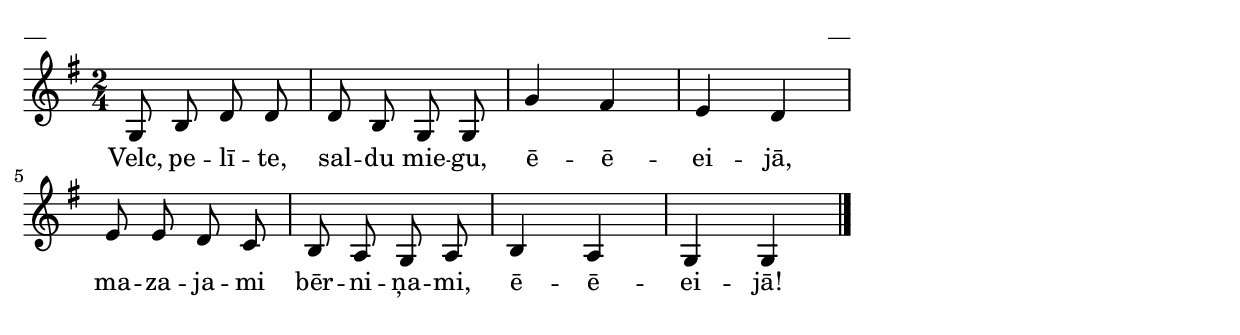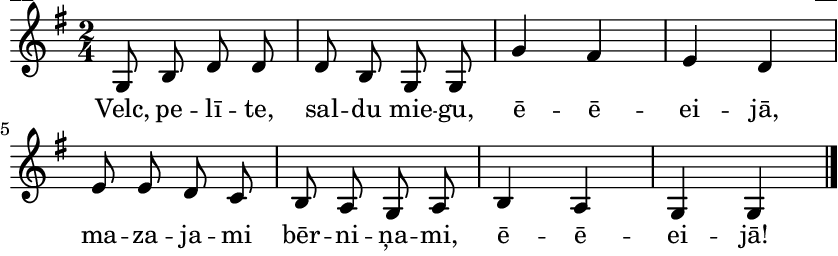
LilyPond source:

\version "2.13.18"
#(ly:set-option 'crop #t)

%\header {
%    title = "Velc, pelīte, saldu, miegu, ē - ē - eijā",AA lapas, Šūpuļdziesmas
%}
\paper {
line-width = 14\cm
left-margin = 0.4\cm
between-system-padding = 0.1\cm
between-system-space = 0.1\cm
}
\layout {
indent = #0
ragged-last = ##f
}

voiceA = \relative c' {
\clef "treble"
\key g \major
\time 2/4
g8 b d d |
d8 b g g |
g'4 fis |
e4 d |
e8 e d c |
b8 a g a |
b4 a |
g4 g | 
\bar "|."
} 

lyricA = \lyricmode {
Velc, pe -- lī -- te, sal -- du mie -- gu, ē -- ē -- ei -- jā, ma -- za -- ja -- mi bēr -- ni -- ņa -- mi, ē -- ē -- ei -- jā! 
} 

fullScore = <<
\new Staff {
<<
\new Voice = "voiceA" { \oneVoice \autoBeamOff \voiceA }
\new Lyrics \lyricsto "voiceA" \lyricA
>>
}
>>

\score {
\fullScore
\header { piece = "__" opus = "__" }
}
\markup { \with-color #(x11-color 'white) \sans \smaller "__" }
\score {
\unfoldRepeats
\fullScore
\midi {
\context { \Staff \remove "Staff_performer" }
\context { \Voice \consists "Staff_performer" }
}
}


